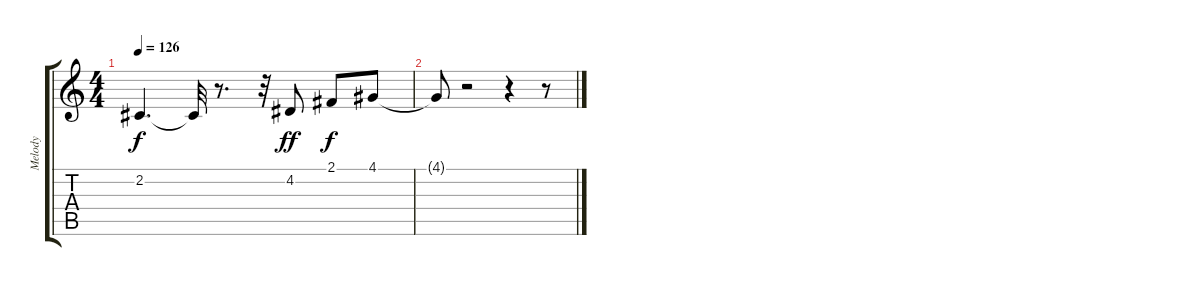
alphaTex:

\track ("Melody" "Melody") {instrument lead2sawtooth}
\staff {score tabs}
\tuning (E4 B3 G3 D3 A2 E2) {hide}
\ts (4 4)
\tempo 126
\clef g2
\ks c
2.2{t}.4{d dy f} 2.2{t}.32 r.8{d} r.32 4.2.8{dy ff} 2.1.8{dy f} 4.1.8 |
4.1{t}.8 r.2 r.4 r.8
